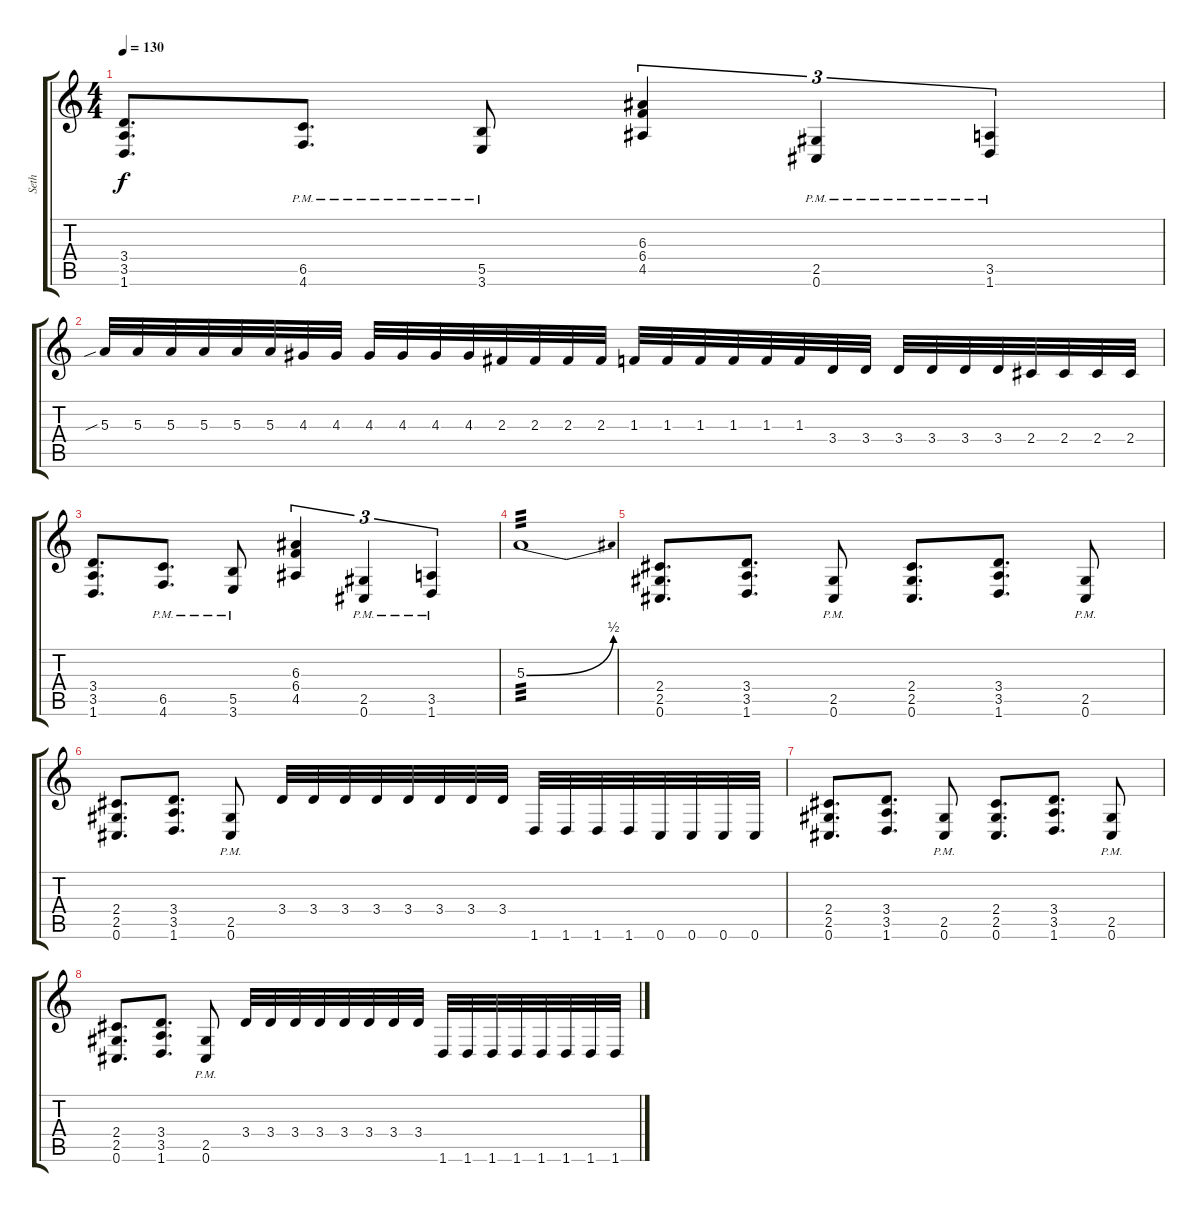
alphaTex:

\track ("Seth" "Seth") {instrument distortionguitar}
\staff {score tabs}
\tuning (Db4 Ab3 E3 B2 Gb2 Db2) {hide}
\ts (4 4)
\tempo 130
\clef g2
\ks c
(3.4 3.5 1.6).8{d dy f} (6.5{pm} 4.6{pm}).8{d} (5.5{pm} 3.6{pm}).8 (6.3 6.4 4.5).4{tu (3 2)} (2.5{pm} 0.6{pm}).4{tu (3 2)} (3.5{pm} 1.6{pm}).4{tu (3 2)} |
5.3{sib}.32 5.3.32 5.3.32 5.3.32 5.3.32 5.3.32 4.3.32 4.3.32 4.3.32 4.3.32 4.3.32 4.3.32 2.3.32 2.3.32 2.3.32 2.3.32 1.3.32 1.3.32 1.3.32 1.3.32 1.3.32 1.3.32 3.4.32 3.4.32 3.4.32 3.4.32 3.4.32 3.4.32 2.4.32 2.4.32 2.4.32 2.4.32 |
(3.4 3.5 1.6).8{d} (6.5{pm} 4.6{pm}).8{d} (5.5{pm} 3.6{pm}).8 (6.3 6.4 4.5).4{tu (3 2)} (2.5{pm} 0.6{pm}).4{tu (3 2)} (3.5{pm} 1.6{pm}).4{tu (3 2)} |
5.3{be (bend 0 0 60 2)}.1{tp 3} |
(2.4 2.5 0.6).8{d} (3.4 3.5 1.6).8{d} (2.5{pm} 0.6{pm}).8 (2.4 2.5 0.6).8{d} (3.4 3.5 1.6).8{d} (2.5{pm} 0.6{pm}).8 |
(2.4 2.5 0.6).8{d} (3.4 3.5 1.6).8{d} (2.5{pm} 0.6{pm}).8 3.4.32 3.4.32 3.4.32 3.4.32 3.4.32 3.4.32 3.4.32 3.4.32 1.6.32 1.6.32 1.6.32 1.6.32 0.6.32 0.6.32 0.6.32 0.6.32 |
(2.4 2.5 0.6).8{d} (3.4 3.5 1.6).8{d} (2.5{pm} 0.6{pm}).8 (2.4 2.5 0.6).8{d} (3.4 3.5 1.6).8{d} (2.5{pm} 0.6{pm}).8 |
(2.4 2.5 0.6).8{d} (3.4 3.5 1.6).8{d} (2.5{pm} 0.6{pm}).8 3.4.32 3.4.32 3.4.32 3.4.32 3.4.32 3.4.32 3.4.32 3.4.32 1.6.32 1.6.32 1.6.32 1.6.32 1.6.32 1.6.32 1.6.32 1.6.32
